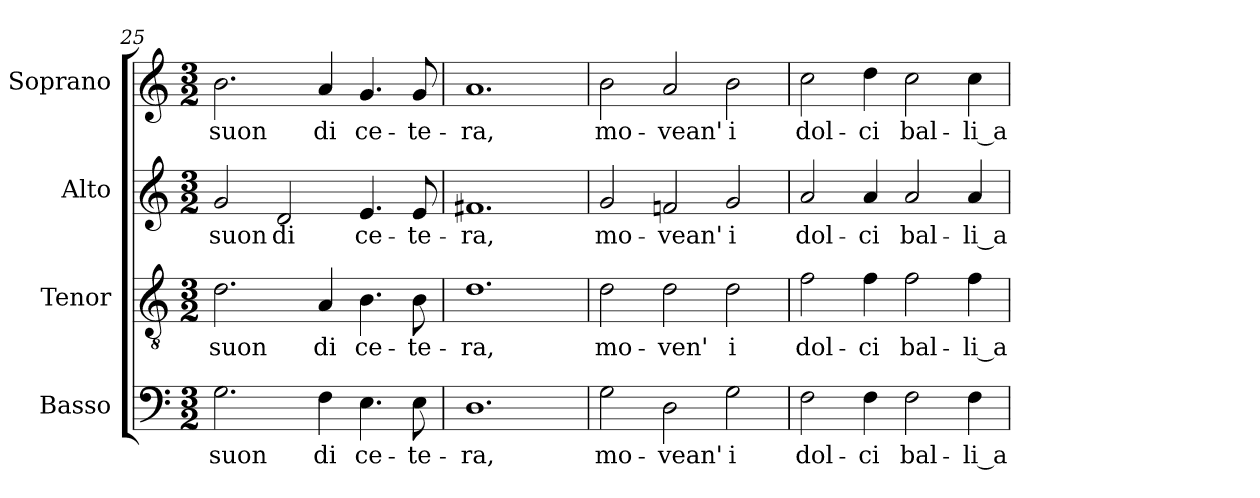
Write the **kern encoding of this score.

**kern	**text	**kern	**text	**kern	**text	**kern	**text
*part4	*part4	*part3	*part3	*part2	*part2	*part1	*part1
*staff4	*staff4	*staff3	*staff3	*staff2	*staff2	*staff1	*staff1
*I"Basso	*	*I"Tenor	*	*I"Alto	*	*I"Soprano	*
*	*	*I'T.	*	*I'A.	*	*I'Sop.	*
*clefF4	*	*clefGv2	*	*clefG2	*	*clefG2	*
*	*	*ITrd7c12	*	*	*	*	*
*k[]	*	*k[]	*	*k[]	*	*k[]	*
*C:	*	*C:	*	*C:	*	*C:	*
*M3/2	*	*M3/2	*	*M3/2	*	*M3/2	*
=25	=25	=25	=25	=25	=25	=25	=25
!	!LO:LY:b:color=#000000	!	!	!	!	!	!
!	!	!	!LO:LY:b:color=#000000	!	!	!	!
!	!	!	!	!	!LO:LY:b:color=#000000	!	!
!	!	!	!	!	!	!	!LO:LY:b:color=#000000
2.Gi\	suon	2.Di\	suon	2gi/	suon	2.bi\	suon
!	!	!	!	!	!LO:LY:b:color=#000000	!	!
.	.	.	.	2di/	di	.	.
!	!LO:LY:b:color=#000000	!	!	!	!	!	!
!	!	!	!LO:LY:b:color=#000000	!	!	!	!
!	!	!	!	!	!	!	!LO:LY:b:color=#000000
4Fi\	di	4AAi/	di	.	.	4ai/	di
!	!LO:LY:b:color=#000000	!	!	!	!	!	!
!	!	!	!LO:LY:b:color=#000000	!	!	!	!
!	!	!	!	!	!LO:LY:b:color=#000000	!	!
!	!	!	!	!	!	!	!LO:LY:b:color=#000000
4.Ei\	ce-	4.BBi\	ce-	4.ei/	ce-	4.gi/	ce-
!	!LO:LY:b:color=#000000	!	!	!	!	!	!
!	!	!	!LO:LY:b:color=#000000	!	!	!	!
!	!	!	!	!	!LO:LY:b:color=#000000	!	!
!	!	!	!	!	!	!	!LO:LY:b:color=#000000
8Ei\	-te-	8BBi\	-te-	8ei/	-te-	8gi/	-te-
=26	=26	=26	=26	=26	=26	=26	=26
!	!LO:LY:b:color=#000000	!	!	!	!	!	!
!	!	!	!LO:LY:b:color=#000000	!	!	!	!
!	!	!	!	!	!LO:LY:b:color=#000000	!	!
!	!	!	!	!	!	!	!LO:LY:b:color=#000000
1.Di	-ra,	1.Di	-ra,	1.f#Xi	-ra,	1.ai	-ra,
=27	=27	=27	=27	=27	=27	=27	=27
!	!LO:LY:b:color=#000000	!	!	!	!	!	!
!	!	!	!LO:LY:b:color=#000000	!	!	!	!
!	!	!	!	!	!LO:LY:b:color=#000000	!	!
!	!	!	!	!	!	!	!LO:LY:b:color=#000000
2Gi\	mo-	2Di\	mo-	2gi/	mo-	2bi\	mo-
!	!LO:LY:b:color=#000000	!	!	!	!	!	!
!	!	!	!LO:LY:b:color=#000000	!	!	!	!
!	!	!	!	!	!LO:LY:b:color=#000000	!	!
!	!	!	!	!	!	!	!LO:LY:b:color=#000000
2Di\	-vean'	2Di\	-ven'	2fni/	-vean'	2ai/	-vean'
!	!LO:LY:b:color=#000000	!	!	!	!	!	!
!	!	!	!LO:LY:b:color=#000000	!	!	!	!
!	!	!	!	!	!LO:LY:b:color=#000000	!	!
!	!	!	!	!	!	!	!LO:LY:b:color=#000000
2Gi\	i	2Di\	i	2gi/	i	2bi\	i
=28	=28	=28	=28	=28	=28	=28	=28
!	!LO:LY:b:color=#000000	!	!	!	!	!	!
!	!	!	!LO:LY:b:color=#000000	!	!	!	!
!	!	!	!	!	!LO:LY:b:color=#000000	!	!
!	!	!	!	!	!	!	!LO:LY:b:color=#000000
2Fi\	dol-	2Fi\	dol-	2ai/	dol-	2cci\	dol-
!	!LO:LY:b:color=#000000	!	!	!	!	!	!
!	!	!	!LO:LY:b:color=#000000	!	!	!	!
!	!	!	!	!	!LO:LY:b:color=#000000	!	!
!	!	!	!	!	!	!	!LO:LY:b:color=#000000
4Fi\	-ci	4Fi\	-ci	4ai/	-ci	4ddi\	-ci
!	!LO:LY:b:color=#000000	!	!	!	!	!	!
!	!	!	!LO:LY:b:color=#000000	!	!	!	!
!	!	!	!	!	!LO:LY:b:color=#000000	!	!
!	!	!	!	!	!	!	!LO:LY:b:color=#000000
2Fi\	bal-	2Fi\	bal-	2ai/	bal-	2cci\	bal-
!	!LO:LY:b:color=#000000	!	!	!	!	!	!
!	!	!	!LO:LY:b:color=#000000	!	!	!	!
!	!	!	!	!	!LO:LY:b:color=#000000	!	!
!	!	!	!	!	!	!	!LO:LY:b:color=#000000
4Fi\	-li_a	4Fi\	-li_a	4ai/	-li_a	4cci\	-li_a
=	=	=	=	=	=	=	=
*-	*-	*-	*-	*-	*-	*-	*-
